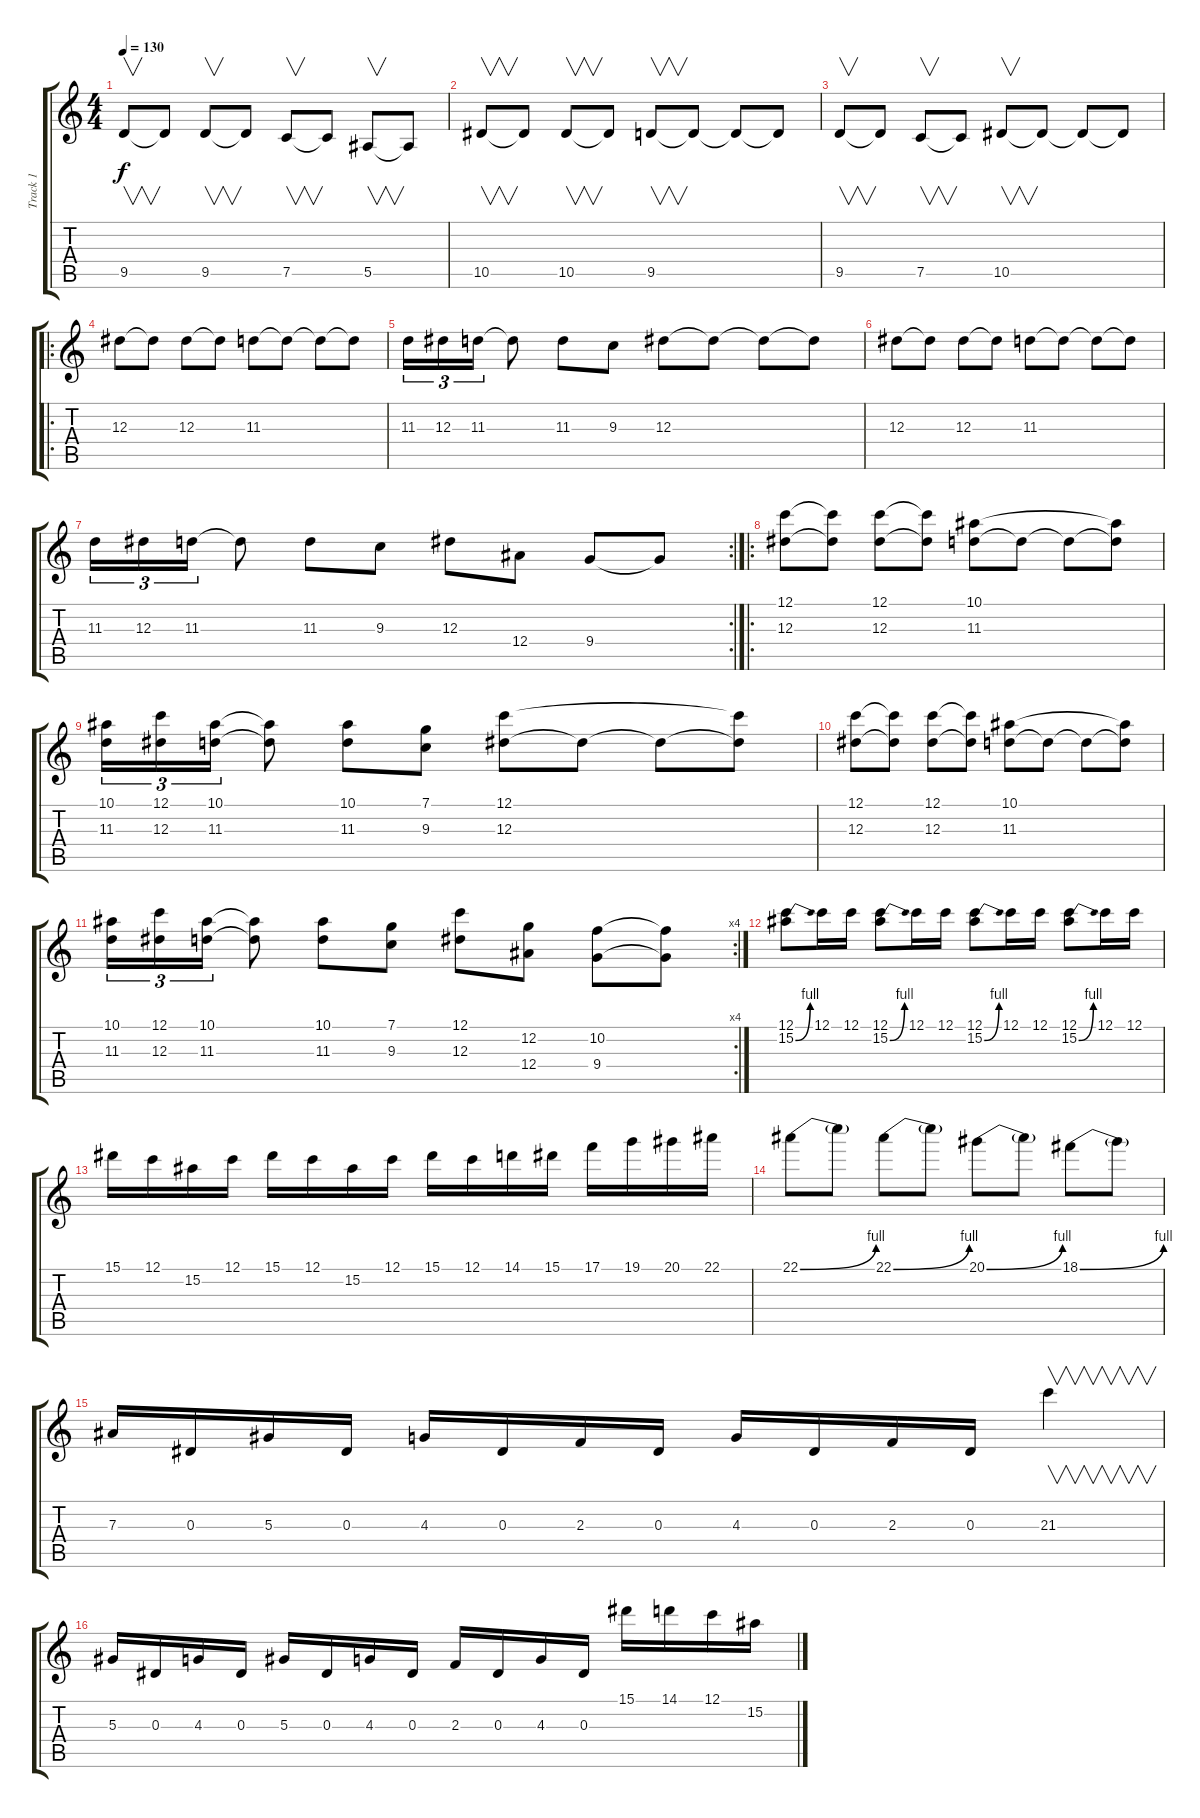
\track ("Track 1" "Track 1") {instrument overdrivenguitar}
\staff {score tabs}
\tuning (C4 G3 Eb3 Bb2 F2 C2) {hide}
\ts (4 4)
\tempo 130
\clef g2
\ks c
9.5.8{v dy f} 9.5{t}.8 9.5.8{v} 9.5{t}.8 7.5.8{v} 7.5{t}.8 5.5.8{v} 5.5{t}.8 |
10.5.8{v} 10.5{t}.8 10.5.8{v} 10.5{t}.8 9.5.8{v} 9.5{t}.8 9.5{t}.8 9.5{t}.8 |
9.5.8{v} 9.5{t}.8 7.5.8{v} 7.5{t}.8 10.5.8{v} 10.5{t}.8 10.5{t}.8 10.5{t}.8 |
\ro
12.3.8 12.3{t}.8 12.3.8 12.3{t}.8 11.3.8 11.3{t}.8 11.3{t}.8 11.3{t}.8 |
11.3.16{tu (3 2)} 12.3.16{tu (3 2)} 11.3.16{tu (3 2)} 11.3{t}.8 11.3.8 9.3.8 12.3.8 12.3{t}.8 12.3{t}.8 12.3{t}.8 |
12.3.8 12.3{t}.8 12.3.8 12.3{t}.8 11.3.8 11.3{t}.8 11.3{t}.8 11.3{t}.8 |
\rc 2
11.3.16{tu (3 2)} 12.3.16{tu (3 2)} 11.3.16{tu (3 2)} 11.3{t}.8 11.3.8 9.3.8 12.3.8 12.4.8 9.4.8 9.4{t}.8 |
\ro
(12.1 12.3).8 (12.1{t} 12.3{t}).8 (12.1 12.3).8 (12.1{t} 12.3{t}).8 (10.1 11.3).8 11.3{t}.8 11.3{t}.8 (10.1{t} 11.3{t}).8 |
(10.1 11.3).16{tu (3 2)} (12.1 12.3).16{tu (3 2)} (10.1 11.3).16{tu (3 2)} (10.1{t} 11.3{t}).8 (10.1 11.3).8 (7.1 9.3).8 (12.1 12.3).8 12.3{t}.8 12.3{t}.8 (12.1{t} 12.3{t}).8 |
(12.1 12.3).8 (12.1{t} 12.3{t}).8 (12.1 12.3).8 (12.1{t} 12.3{t}).8 (10.1 11.3).8 11.3{t}.8 11.3{t}.8 (10.1{t} 11.3{t}).8 |
\rc 4
(10.1 11.3).16{tu (3 2)} (12.1 12.3).16{tu (3 2)} (10.1 11.3).16{tu (3 2)} (10.1{t} 11.3{t}).8 (10.1 11.3).8 (7.1 9.3).8 (12.1 12.3).8 (12.2 12.4).8 (10.2 9.4).8 (10.2{t} 9.4{t}).8 |
(12.1 15.2{be (bend 0 0 60 4)}).8 12.1.16 12.1.16 (12.1 15.2{be (bend 0 0 60 4)}).8 12.1.16 12.1.16 (12.1 15.2{be (bend 0 0 60 4)}).8 12.1.16 12.1.16 (12.1 15.2{be (bend 0 0 60 4)}).8 12.1.16 12.1.16 |
15.1.16 12.1.16 15.2.16 12.1.16 15.1.16 12.1.16 15.2.16 12.1.16 15.1.16 12.1.16 14.1.16 15.1.16 17.1.16 19.1.16 20.1.16 22.1.16 |
22.1{be (bend 0 0 60 4)}.8 22.1{t}.8 22.1{be (bend 0 0 60 4)}.8 22.1{t}.8 20.1{be (bend 0 0 60 4)}.8 20.1{t}.8 18.1{be (bend 0 0 60 4)}.8 18.1{t}.8 |
7.3.16 0.3.16 5.3.16 0.3.16 4.3.16 0.3.16 2.3.16 0.3.16 4.3.16 0.3.16 2.3.16 0.3.16 21.3.4{v} |
5.3.16 0.3.16 4.3.16 0.3.16 5.3.16 0.3.16 4.3.16 0.3.16 2.3.16 0.3.16 4.3.16 0.3.16 15.1.16 14.1.16 12.1.16 15.2.16
